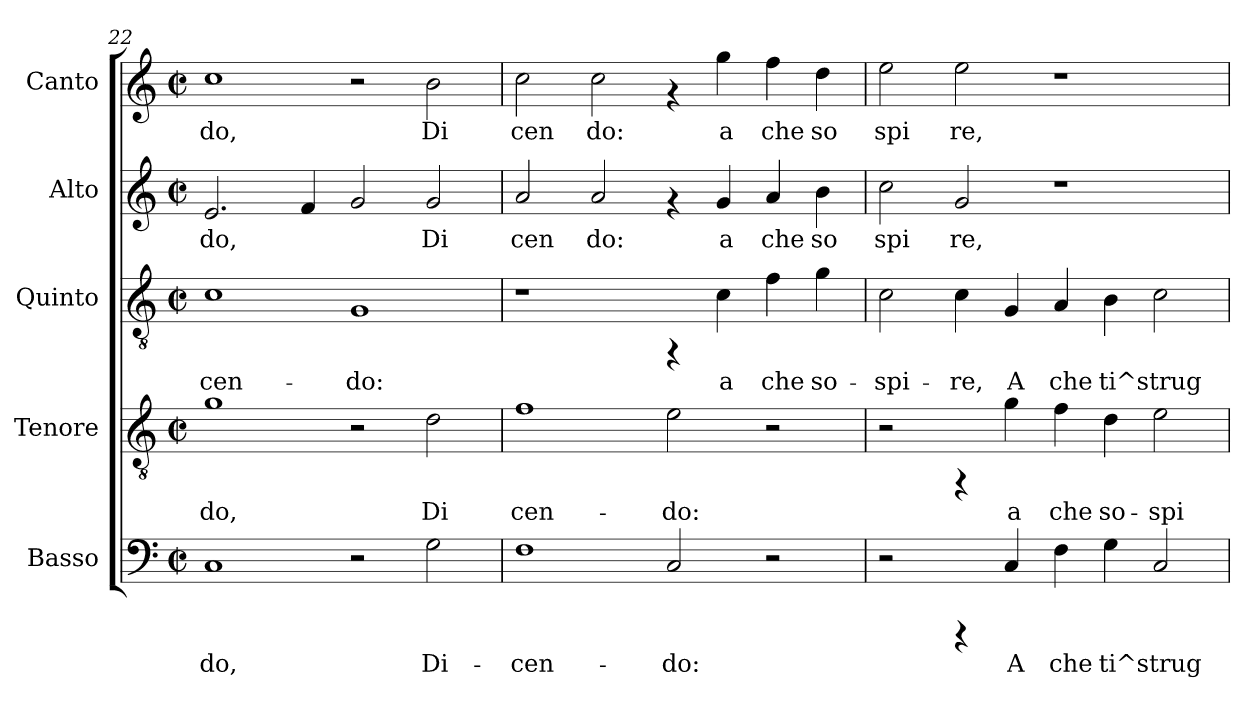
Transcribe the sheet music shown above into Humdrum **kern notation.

**kern	**text	**kern	**text	**kern	**text	**kern	**text	**kern	**text
*part5	*part5	*part4	*part4	*part3	*part3	*part2	*part2	*part1	*part1
*staff5	*staff5	*staff4	*staff4	*staff3	*staff3	*staff2	*staff2	*staff1	*staff1
*I"Basso	*	*I"Tenore	*	*I"Quinto	*	*I"Alto	*	*I"Canto	*
*I'Basso	*	*I'Tenore	*	*I'Quinto	*	*I'Alto	*	*I'Canto	*
*clefF4	*	*clefGv2	*	*clefGv2	*	*clefG2	*	*clefG2	*
*k[]	*	*k[]	*	*k[]	*	*k[]	*	*k[]	*
*C:	*	*C:	*	*C:	*	*C:	*	*C:	*
*M2/2	*	*M2/2	*	*M2/2	*	*M2/2	*	*M2/2	*
*met(c|)	*	*met(c|)	*	*met(c|)	*	*met(c|)	*	*met(c|)	*
=22	=22	=22	=22	=22	=22	=22	=22	=22	=22
!	!LO:LY:b:cj	!	!LO:LY:b:cj	!	!LO:LY:b:cj	!	!LO:LY:b:cj	!	!LO:LY:a:cj
1C	-do,	1g	do,	1c	-cen-	2.e/	do,	1cc	do,
!	!	!	!	!	!	!	!LO:LY:b:cj	!	!
.	.	.	.	.	.	4f/	.	.	.
!	!	!	!	!	!LO:LY:b:cj	!	!LO:LY:b:cj	!	!
2r	.	2r	.	1G	-do:	2g/	.	2r	.
!	!LO:LY:b:cj	!	!LO:LY:b:cj	!	!	!	!LO:LY:b:cj	!	!LO:LY:a:cj
2G\	Di-	2d\	Di	.	.	2g/	Di	2b\	Di
!!LO:LB:g=z
=23	=23	=23	=23	=23	=23	=23	=23	=23	=23
!	!LO:LY:b:cj	!	!LO:LY:b:cj	!	!	!	!LO:LY:b:cj	!	!LO:LY:b:cj
1F	-cen-	1f	cen-	1r	.	2a/	cen	2cc\	cen
!	!	!	!	!	!	!	!LO:LY:b:cj	!	!LO:LY:b:cj
.	.	.	.	.	.	2a/	do:	2cc\	do:
!	!LO:LY:b:cj	!	!LO:LY:b:cj	!	!	!	!	!	!
2C/	-do:	2e\	-do:	4rFF	.	4rf	.	4rf	.
!	!	!	!	!	!LO:LY:b:cj	!	!LO:LY:b:cj	!	!LO:LY:b:cj
.	.	.	.	4c\	a	4g/	a	4gg\	a
!	!	!	!	!	!LO:LY:b:cj	!	!LO:LY:b:cj	!	!LO:LY:b:cj
2r	.	2r	.	4f\	che	4a/	che	4ff\	che
!	!	!	!	!	!LO:LY:b:cj	!	!LO:LY:b:cj	!	!LO:LY:b:cj
.	.	.	.	4g\	so-	4b\	so	4dd\	so
=24	=24	=24	=24	=24	=24	=24	=24	=24	=24
!	!	!	!	!	!LO:LY:b:cj	!	!LO:LY:b:cj	!	!LO:LY:b:cj
2r	.	2r	.	2c\	-spi-	2cc\	spi	2ee\	spi
!	!	!	!	!	!LO:LY:b:cj	!	!LO:LY:b:cj	!	!LO:LY:b:cj
4rCCC	.	4rFF	.	4c\	-re,	2g/	re,	2ee\	re,
!	!LO:LY:b:cj	!	!LO:LY:b:cj	!	!LO:LY:b:cj	!	!	!	!
4C/	A	4g\	a	4G/	A	.	.	.	.
!	!LO:LY:b:cj	!	!LO:LY:b:cj	!	!LO:LY:b:cj	!	!	!	!
4F\	che	4f\	che	4A/	che	1r	.	1r	.
!	!LO:LY:b:cj	!	!LO:LY:b:cj	!	!LO:LY:b:cj	!	!	!	!
4G\	ti^strug-	4d\	so-	4B\	ti^strug-	.	.	.	.
!	!LO:LY:b:cj	!	!LO:LY:b:cj	!	!LO:LY:b:cj	!	!	!	!
2C/	--	2e\	-spi-	2c\	--	.	.	.	.
=	=	=	=	=	=	=	=	=	=
*-	*-	*-	*-	*-	*-	*-	*-	*-	*-
